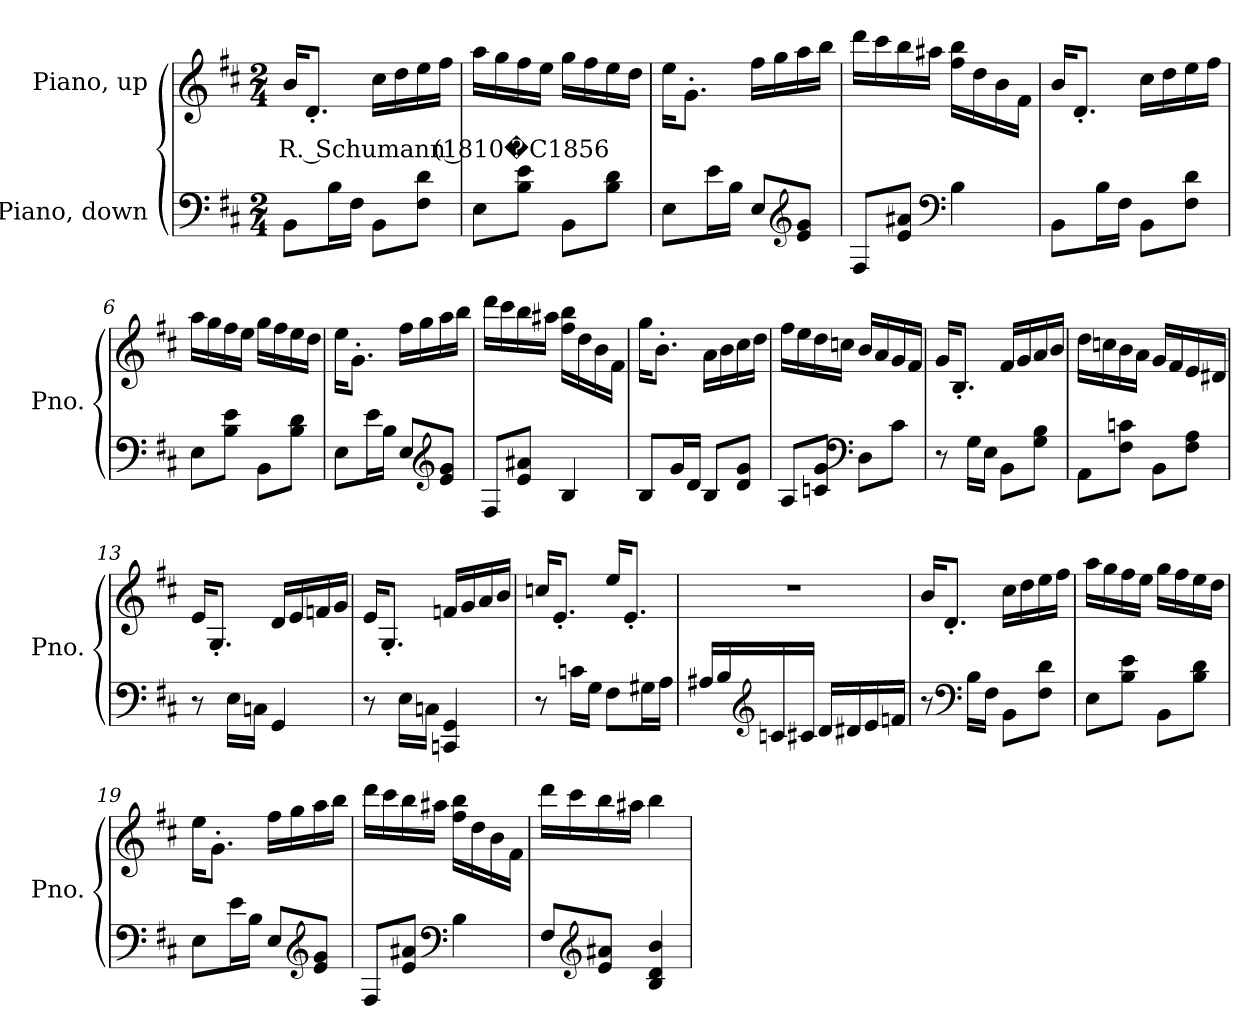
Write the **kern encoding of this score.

**kern	**kern	**text
*part2	*part1	*part1
*staff2	*staff1	*staff1
*I"Piano, down	*I"Piano, up	*
*I'Pno.	*I'Pno.	*
*clefF4	*clefG2	*
*k[f#c#]	*k[f#c#]	*
*M2/4	*M2/4	*
*MM116	*MM116	*
=1	=1	=1
!	!	!LO:LY:b
8BB\L	16b/KL	R. Schumann (1810�C1856
.	8.d'/J	.
16B\L	.	.
16F#\JJ	.	.
8BB\L	16cc#\LL	.
.	16dd\	.
8F#\ 8d\J	16ee\	.
.	16ff#\JJ	.
=2	=2	=2
8E\L	16aa\LL	.
.	16gg\	.
8B\ 8e\J	16ff#\	.
.	16ee\JJ	.
8BB\L	16gg\LL	.
.	16ff#\	.
8B\ 8d\J	16ee\	.
.	16dd\JJ	.
=3	=3	=3
8E\L	16ee\KL	.
.	8.g'\J	.
16e\L	.	.
16B\JJ	.	.
8E/L	16ff#\LL	.
.	16gg\	.
*clefG2	*	*
8e/ 8g/J	16aa\	.
.	16bb\JJ	.
!!LO:LB:g=z
=4	=4	=4
8F#/L	16ddd\LL	.
.	16ccc#\	.
8e/ 8a#X/J	16bb\	.
.	16aa#X\JJ	.
*clefF4	*	*
4B\	16ff#\ 16bb\LL	.
.	16dd\	.
.	16b\	.
.	16f#\JJ	.
=5	=5	=5
8BB\L	16b/KL	.
.	8.d'/J	.
16B\L	.	.
16F#\JJ	.	.
8BB\L	16cc#\LL	.
.	16dd\	.
8F#\ 8d\J	16ee\	.
.	16ff#\JJ	.
=6	=6	=6
8E\L	16aa\LL	.
.	16gg\	.
8B\ 8e\J	16ff#\	.
.	16ee\JJ	.
8BB\L	16gg\LL	.
.	16ff#\	.
8B\ 8d\J	16ee\	.
.	16dd\JJ	.
=7	=7	=7
8E\L	16ee\KL	.
.	8.g'\J	.
16e\L	.	.
16B\JJ	.	.
8E/L	16ff#\LL	.
.	16gg\	.
*clefG2	*	*
8e/ 8g/J	16aa\	.
.	16bb\JJ	.
!!LO:LB:g=z
=8	=8	=8
8F#/L	16ddd\LL	.
.	16ccc#\	.
8e/ 8a#X/J	16bb\	.
.	16aa#X\JJ	.
4B/	16ff#\ 16bb\LL	.
.	16dd\	.
.	16b\	.
.	16f#\JJ	.
=9	=9	=9
8B/L	16gg\KL	.
.	8.b'\J	.
16g/L	.	.
16d/JJ	.	.
8B/L	16a\LL	.
.	16b\	.
8d/ 8g/J	16cc#\	.
.	16dd\JJ	.
=10	=10	=10
8A/L	16ff#\LL	.
.	16ee\	.
8cn/ 8g/J	16dd\	.
.	16ccn\JJ	.
*clefF4	*	*
8D\L	16b/LL	.
.	16a/	.
8c\J	16g/	.
.	16f#/JJ	.
=11	=11	=11
8r	16g/KL	.
.	8.B'/J	.
16G\LL	.	.
16E\JJ	.	.
8BB\L	16f#/LL	.
.	16g/	.
8G\ 8B\J	16a/	.
.	16b/JJ	.
!!LO:LB:g=z
=12	=12	=12
8AA\L	16dd\LL	.
.	16ccn\	.
8F#\ 8cn\J	16b\	.
.	16a\JJ	.
8BB\L	16g/LL	.
.	16f#/	.
8F#\ 8A\J	16e/	.
.	16d#X/JJ	.
=13	=13	=13
8r	16e/KL	.
.	8.G'/J	.
16E\LL	.	.
16Cn\JJ	.	.
4GG/	16d/LL	.
.	16e/	.
.	16fn/	.
.	16g/JJ	.
=14	=14	=14
8r	16e/KL	.
.	8.G'/J	.
16E\LL	.	.
16Cn\JJ	.	.
4CCn/ 4GG/	16fn/LL	.
.	16g/	.
.	16a/	.
.	16b/JJ	.
=15	=15	=15
8r	16ccn/KL	.
.	8.e'/J	.
16cn\LL	.	.
16G\JJ	.	.
8F#\L	16ee/KL	.
.	8.e'/J	.
16G#X\L	.	.
16A\JJ	.	.
!!LO:LB:g=z
=16	=16	=16
16A#X/LL	2r	.
16B/	.	.
*clefG2	*	*
16cn/	.	.
16c#X/JJ	.	.
16d/LL	.	.
16d#X/	.	.
16e/	.	.
16fn/JJ	.	.
=17	=17	=17
8r	16b/KL	.
.	8.d'/J	.
*clefF4	*	*
16B\LL	.	.
16F#\JJ	.	.
8BB\L	16cc#\LL	.
.	16dd\	.
8F#\ 8d\J	16ee\	.
.	16ff#\JJ	.
=18	=18	=18
8E\L	16aa\LL	.
.	16gg\	.
8B\ 8e\J	16ff#\	.
.	16ee\JJ	.
8BB\L	16gg\LL	.
.	16ff#\	.
8B\ 8d\J	16ee\	.
.	16dd\JJ	.
=19	=19	=19
8E\L	16ee\KL	.
.	8.g'\J	.
16e\L	.	.
16B\JJ	.	.
8E/L	16ff#\LL	.
.	16gg\	.
*clefG2	*	*
8e/ 8g/J	16aa\	.
.	16bb\JJ	.
!!LO:LB:g=z
=20	=20	=20
8F#/L	16ddd\LL	.
.	16ccc#\	.
8e/ 8a#X/J	16bb\	.
.	16aa#X\JJ	.
*clefF4	*	*
4B\	16ff#\ 16bb\LL	.
.	16dd\	.
.	16b\	.
.	16f#\JJ	.
=21	=21	=21
8F#/L	16ddd\LL	.
.	16ccc#\	.
*clefG2	*	*
8e/ 8a#X/J	16bb\	.
.	16aa#X\JJ	.
4B/ 4d/ 4b/	4bb\	.
=	=	=
*-	*-	*-
